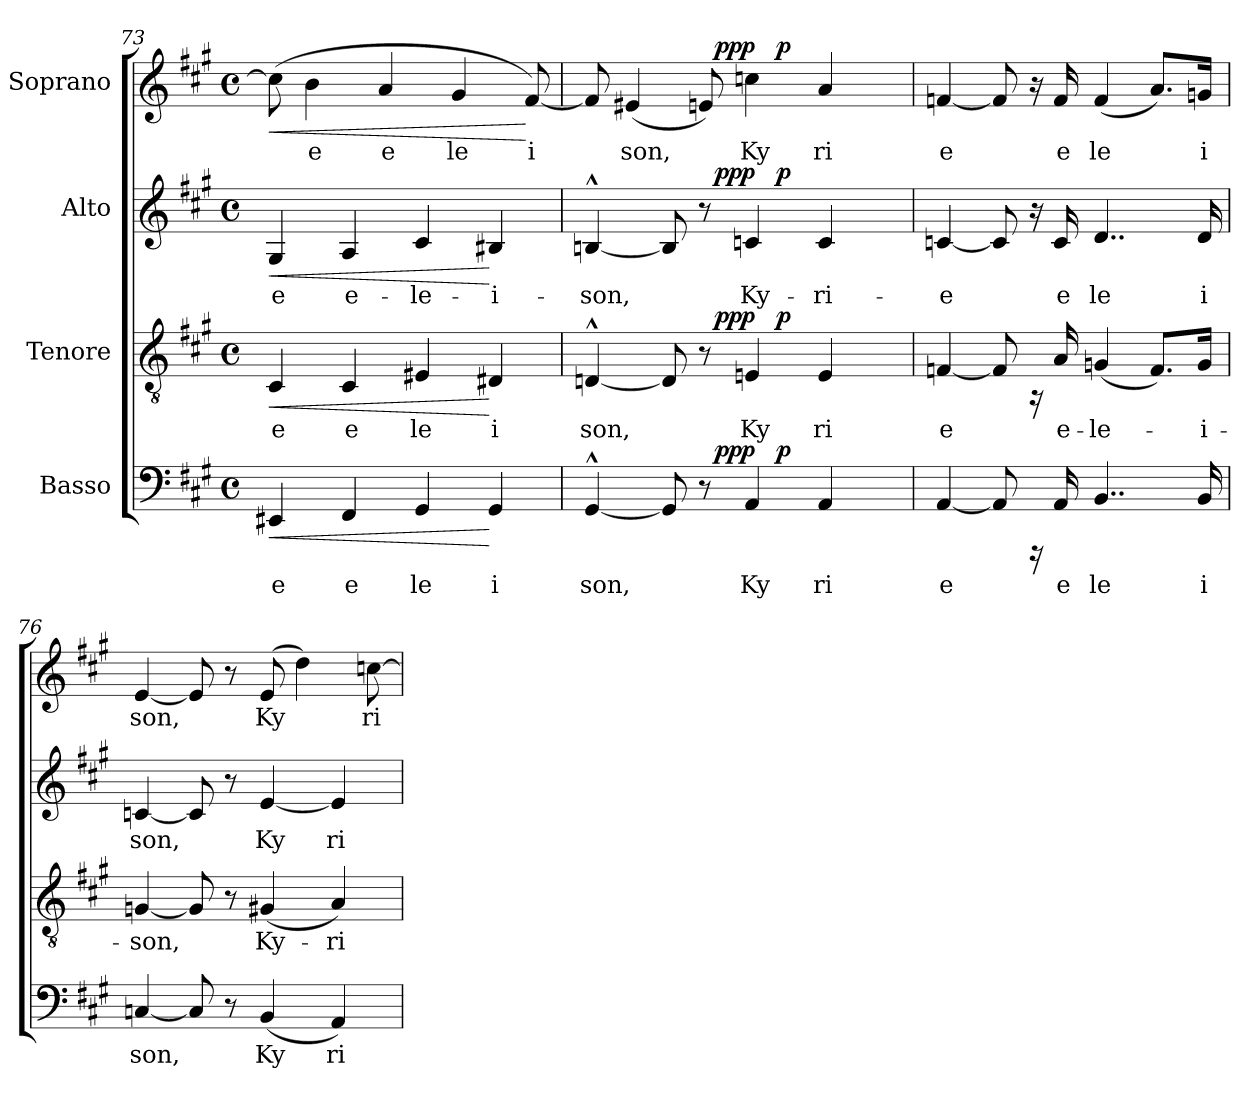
**kern	**text	**dynam	**kern	**text	**dynam	**kern	**text	**dynam	**kern	**text	**dynam
*part4	*part4	*part4	*part3	*part3	*part3	*part2	*part2	*part2	*part1	*part1	*part1
*staff4	*staff4	*staff4	*staff3	*staff3	*staff3	*staff2	*staff2	*staff2	*staff1	*staff1	*staff1
*I"Basso	*	*	*I"Tenore	*	*	*I"Alto	*	*	*I"Soprano	*	*
*clefF4	*	*	*clefGv2	*	*	*clefG2	*	*	*clefG2	*	*
*k[f#c#g#]	*	*	*k[f#c#g#]	*	*	*k[f#c#g#]	*	*	*k[f#c#g#]	*	*
*A:	*	*	*A:	*	*	*A:	*	*	*A:	*	*
*M4/4	*	*	*M4/4	*	*	*M4/4	*	*	*M4/4	*	*
*met(c)	*	*	*met(c)	*	*	*met(c)	*	*	*met(c)	*	*
=73	=73	=73	=73	=73	=73	=73	=73	=73	=73	=73	=73
!	!LO:LY:b:cj	!LO:HP:b	!	!LO:LY:b:cj	!LO:HP:b	!	!LO:LY:b:cj	!LO:HP:b	!	!	!LO:HP:b
4EE#X/	e	<	4C#/	e	<	4G#/	-e	<	(>8cc#\]	.	<
!	!	!	!	!	!	!	!	!	!	!LO:LY:b:cj	!
.	.	.	.	.	.	.	.	.	4b\	e	.
!	!LO:LY:b:cj	!	!	!LO:LY:b:cj	!	!	!LO:LY:b:cj	!	!	!	!
4FF#/	e	.	4C#/	e	.	4A/	e-	.	.	.	.
!	!	!	!	!	!	!	!	!	!	!LO:LY:b:cj	!
.	.	.	.	.	.	.	.	.	4a/	e	.
!	!LO:LY:b:cj	!	!	!LO:LY:b:cj	!	!	!LO:LY:b:cj	!	!	!	!
4GG#/	le	.	4E#X/	le	.	4c#/	-le-	.	.	.	.
!	!	!	!	!	!	!	!	!	!	!LO:LY:b:cj	!
.	.	.	.	.	.	.	.	.	4g#/	le	.
!	!LO:LY:b:cj	!	!	!LO:LY:b:cj	!	!	!LO:LY:b:cj	!	!	!	!
4GG#/	i	[	4D#X/	i	[	4B#X/	-i-	[	.	.	.
!	!	!	!	!	!	!	!	!	!	!LO:LY:b:rj	!
.	.	.	.	.	.	.	.	.	[<8f#/)	i	[
=74	=74	=74	=74	=74	=74	=74	=74	=74	=74	=74	=74
!	!LO:LY:b	!	!	!LO:LY:b	!	!	!LO:LY:b	!	!	!	!
*^	*	*	*^	*	*	*^	*	*	*^	*	*
*	*^	*	*	*	*^	*	*	*	*^	*	*	*	*^	*	*
[<4GG#^^>/	4ryy	2ryy	son,	.	[<4Dn^^>/	4ryy	2ryy	son,	.	[<4Bn^^>/	4ryy	2ryy	-son,	.	8f#/]	4ryy	2ryy	.	.
!	!	!	!	!	!	!	!	!	!	!	!	!	!	!	!	!	!	!LO:LY:b	!
.	.	.	.	.	.	.	.	.	.	.	.	.	.	.	(<4e#X/	.	.	son,	.
8GG#/]	8ryy	.	.	.	8D/]	8ryy	.	.	.	8B/]	8ryy	.	.	.	.	8ryy	.	.	.
8r	32ryy	.	.	.	8r	32ryy	.	.	.	8r	32ryy	.	.	.	8en/)	32ryy	.	.	.
!	!	!	!	!LO:DY:a	!	!	!	!	!LO:DY:a	!	!	!	!	!LO:DY:a	!	!	!	!	!LO:DY:a
.	2ryy	.	.	ppp	.	2ryy	.	.	ppp	.	2ryy	.	.	ppp	.	2ryy	.	.	ppp
!	!	!	!LO:LY:b:cj	!	!	!	!	!LO:LY:b:cj	!	!	!	!	!LO:LY:b:cj	!	!	!	!	!LO:LY:b:cj	!
4AA/	.	16.ryy	Ky	.	4En/	.	16.ryy	Ky	.	4cn/	.	16.ryy	Ky-	.	4ccn\	.	16.ryy	Ky	.
!	!	!	!	!LO:DY:a	!	!	!	!	!LO:DY:a	!	!	!	!	!LO:DY:a	!	!	!	!	!LO:DY:a
.	.	4ryy	.	p	.	.	4ryy	.	p	.	.	4ryy	.	p	.	.	4ryy	.	p
!	!	!	!LO:LY:b:cj	!	!	!	!	!LO:LY:b:cj	!	!	!	!	!LO:LY:b:cj	!	!	!	!	!LO:LY:b:cj	!
4AA/	.	.	ri	.	4E/	.	.	ri	.	4c/	.	.	-ri-	.	4a/	.	.	ri	.
.	.	8ryy	.	.	.	.	8ryy	.	.	.	.	8ryy	.	.	.	.	8ryy	.	.
.	16.ryy	.	.	.	.	16.ryy	.	.	.	.	16.ryy	.	.	.	.	16.ryy	.	.	.
.	.	32ryy	.	.	.	.	32ryy	.	.	.	.	32ryy	.	.	.	.	32ryy	.	.
!!LO:PB:g=z
=75	=75	=75	=75	=75	=75	=75	=75	=75	=75	=75	=75	=75	=75	=75	=75	=75	=75	=75	=75
!	!	!	!LO:LY:b:cj	!	!	!	!	!LO:LY:b:cj	!	!	!	!	!LO:LY:b:cj	!	!	!	!	!LO:LY:b:cj	!
*v	*v	*v	*	*	*	*	*	*	*	*v	*v	*v	*	*	*v	*v	*v	*	*
*	*	*	*v	*v	*v	*	*	*	*	*	*	*	*
[<4AA/	e	.	[<4Fn/	e	.	[<4cn/	-e	.	[<4fn/	e	.
8AA/]	.	.	8F/]	.	.	8c/]	.	.	8f/]	.	.
16rEEE	.	.	16rAA	.	.	16ra	.	.	16ra	.	.
!	!LO:LY:b:cj	!	!	!LO:LY:b:cj	!	!	!LO:LY:b:cj	!	!	!LO:LY:b:cj	!
16AA/	e	.	16A/	e-	.	16c/	e	.	16f/	e	.
!	!LO:LY:b:cj	!	!	!LO:LY:b:cj	!	!	!LO:LY:b:cj	!	!	!LO:LY:b:cj	!
4..BB/	le	.	(<4Gn/	-le-	.	4..d/	le	.	(<4f/	le	.
.	.	.	8.F/L)	.	.	.	.	.	8.a/L)	.	.
!	!LO:LY:b:cj	!	!	!LO:LY:b:cj	!	!	!LO:LY:b:cj	!	!	!LO:LY:b:cj	!
16BB/	i	.	16G/Jk	-i-	.	16d/	i	.	16gn/Jk	i	.
=76	=76	=76	=76	=76	=76	=76	=76	=76	=76	=76	=76
!	!LO:LY:b	!	!	!LO:LY:b	!	!	!LO:LY:b	!	!	!LO:LY:b	!
[<4Cn/	son,	.	[<4Gn/	-son,	.	[<4cn/	son,	.	[<4e/	son,	.
8C/]	.	.	8G/]	.	.	8c/]	.	.	8e/]	.	.
8r	.	.	8r	.	.	8r	.	.	8r	.	.
!	!LO:LY:b:cj	!	!	!LO:LY:b:cj	!	!	!LO:LY:b:cj	!	!	!LO:LY:b	!
(<4BB/	Ky	.	(<4G#X/	Ky-	.	[<4e/	Ky	.	(>8e/	Ky	.
.	.	.	.	.	.	.	.	.	4dd\)	.	.
!	!LO:LY:b:cj	!	!	!LO:LY:b:cj	!	!	!LO:LY:b:cj	!	!	!	!
4AA/)	ri	.	4A/)	-ri-	.	4e/]	ri	.	.	.	.
!	!	!	!	!	!	!	!	!	!	!LO:LY:b:cj	!
.	.	.	.	.	.	.	.	.	[>8ccn\	ri	.
=	=	=	=	=	=	=	=	=	=	=	=
*-	*-	*-	*-	*-	*-	*-	*-	*-	*-	*-	*-
